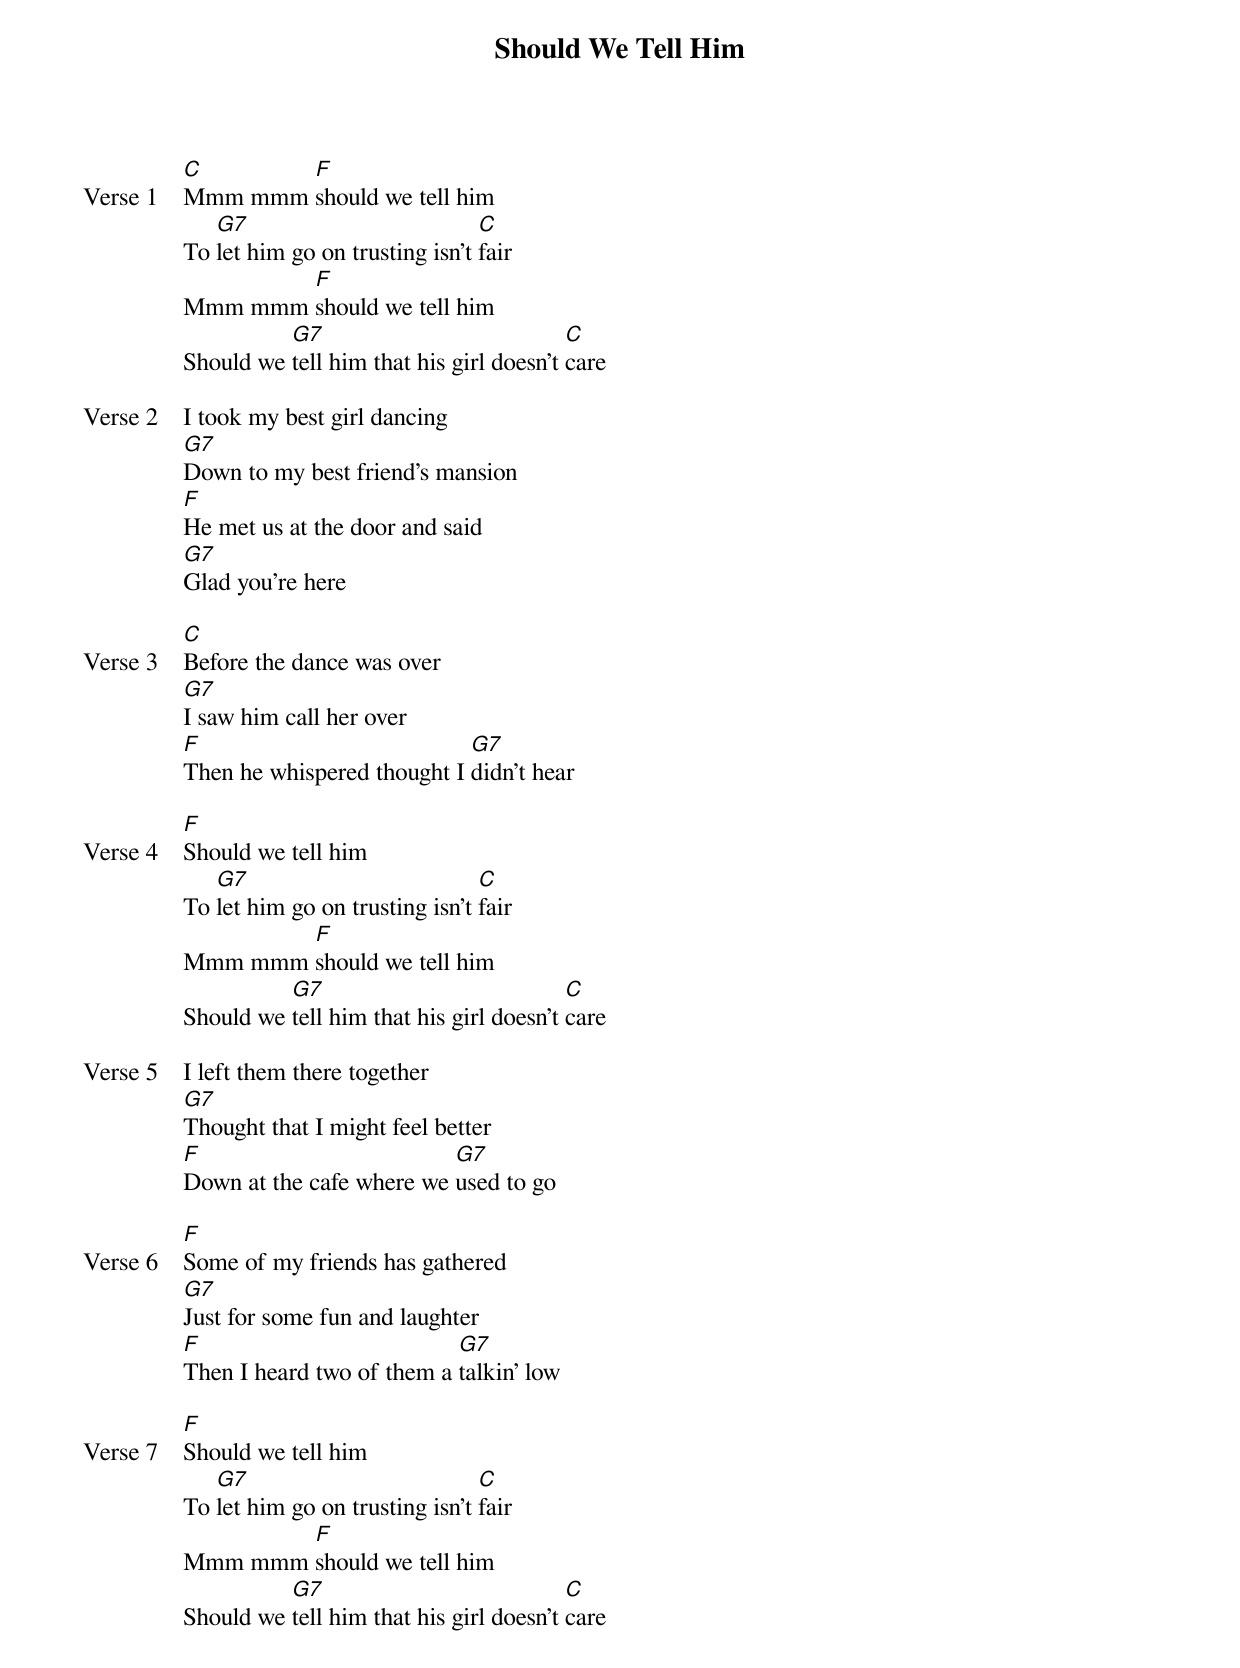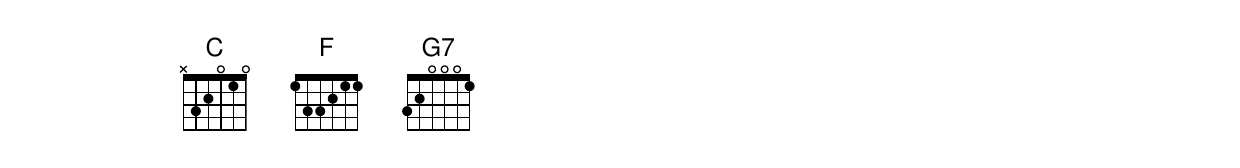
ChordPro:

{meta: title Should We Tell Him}
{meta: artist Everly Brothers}
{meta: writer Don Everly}

{start_of_verse: Verse 1}
[C]Mmm mmm [F]should we tell him
To [G7]let him go on trusting isn't [C]fair
Mmm mmm [F]should we tell him
Should we [G7]tell him that his girl doesn't [C]care
{end_of_verse}

{start_of_verse: Verse 2}
I took my best girl dancing
[G7]Down to my best friend's mansion
[F]He met us at the door and said
[G7]Glad you're here
{end_of_verse}

{start_of_verse: Verse 3}
[C]Before the dance was over
[G7]I saw him call her over
[F]Then he whispered thought I [G7]didn't hear
{end_of_verse}

{start_of_verse: Verse 4}
[F]Should we tell him
To [G7]let him go on trusting isn't [C]fair
Mmm mmm [F]should we tell him
Should we [G7]tell him that his girl doesn't [C]care
{end_of_verse}

{start_of_verse: Verse 5}
I left them there together
[G7]Thought that I might feel better
[F]Down at the cafe where we [G7]used to go
{end_of_verse}

{start_of_verse: Verse 6}
[F]Some of my friends has gathered
[G7]Just for some fun and laughter
[F]Then I heard two of them a [G7]talkin' low
{end_of_verse}

{start_of_verse: Verse 7}
[F]Should we tell him
To [G7]let him go on trusting isn't [C]fair
Mmm mmm [F]should we tell him
Should we [G7]tell him that his girl doesn't [C]care
{end_of_verse}
